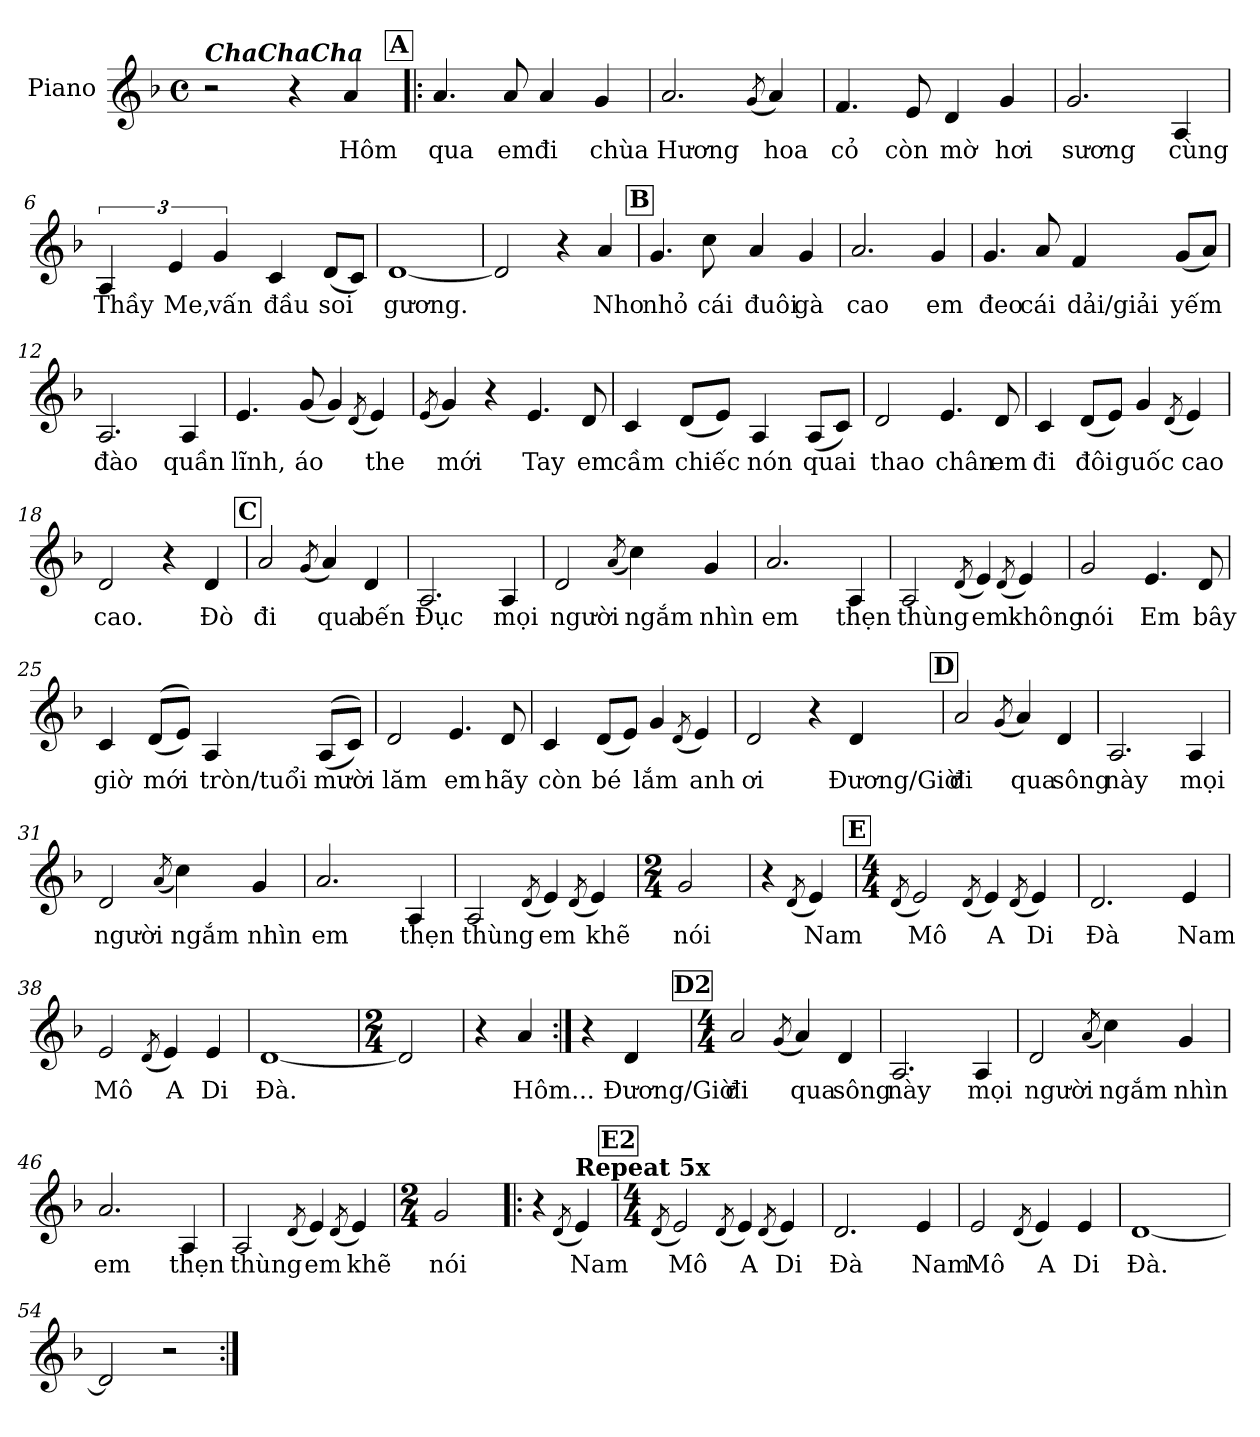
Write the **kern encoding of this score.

**kern	**text
*part1	*part1
*staff1	*staff1
*I"Piano	*
*I'Pno.	*
*clefG2	*
*k[b-]	*
*M4/4	*
*met(c)	*
*MM134	*
=1	=1
!LO:TX:a:Bi:t=ChaChaCha	!
2r	.
4r	.
!	!LO:LY:b
4a/	Hôm
!!LO:REH:place=s1:a:B:fs=14:t=A
=2!|:	=2!|:
!	!LO:LY:b
4.a/	qua
!	!LO:LY:b
8a/	em
!	!LO:LY:b
4a/	đi
!	!LO:LY:b
4g/	chùa
=3	=3
!	!LO:LY:b
2.a/	Hương
(8qg/	.
!	!LO:LY:b
4a/)	hoa
=4	=4
!	!LO:LY:b
4.f/	cỏ
!	!LO:LY:b
8e/	còn
!	!LO:LY:b
4d/	mờ
!	!LO:LY:b
4g/	hơi
=5	=5
!	!LO:LY:b
2.g/	sương
!	!LO:LY:b
4A/	cùng
!!LO:LB:g=z
=6	=6
!	!LO:LY:b
6A/	Thầy
!	!LO:LY:b
6e/	Me,
!	!LO:LY:b
6g/	vấn
!	!LO:LY:b
4c/	đầu
!	!LO:LY:b
(8d/L	soi
8c/J)	.
=7	=7
!	!LO:LY:b
[1d	gương.
=8	=8
2d/]	.
4r	.
!	!LO:LY:b
4a/	Nho
!!LO:REH:place=s1:a:B:fs=14:t=B
=9	=9
!	!LO:LY:b
4.g/	nhỏ
!	!LO:LY:b
8cc\	cái
!	!LO:LY:b
4a/	đuôi
!	!LO:LY:b
4g/	gà
=10	=10
!	!LO:LY:b
2.a/	cao
!	!LO:LY:b
4g/	em
=11	=11
!	!LO:LY:b
4.g/	đeo
!	!LO:LY:b
8a/	cái
!	!LO:LY:b
4f/	dải/giải
!	!LO:LY:b
(8g/L	yếm
8a/J)	.
!!LO:LB:g=z
=12	=12
!	!LO:LY:b
2.A/	đào
!	!LO:LY:b
4A/	quần
=13	=13
!	!LO:LY:b
4.e/	lĩnh,
!	!LO:LY:b
(8g/	áo
4g/)	.
(8qd/	.
!	!LO:LY:b
4e/)	the
=14	=14
(8qe/	.
!	!LO:LY:b
4g/)	mới
4r	.
!	!LO:LY:b
4.e/	Tay
!	!LO:LY:b
8d/	em
=15	=15
!	!LO:LY:b
4c/	cầm
!	!LO:LY:b
(8d/L	chiếc
8e/J)	.
!	!LO:LY:b
4A/	nón
!	!LO:LY:b
(8A/L	quai
8c/J)	.
=16	=16
!	!LO:LY:b
2d/	thao
!	!LO:LY:b
4.e/	chân
!	!LO:LY:b
8d/	em
!!LO:LB:g=z
=17	=17
!	!LO:LY:b
4c/	đi
!	!LO:LY:b
(8d/L	đôi
8e/J)	.
!	!LO:LY:b
4g/	guốc
(8qd/	.
!	!LO:LY:b
4e/)	cao
=18	=18
!	!LO:LY:b
2d/	cao.
4r	.
!	!LO:LY:b
4d/	Đò
!!LO:REH:place=s1:a:B:fs=14:t=C
=19	=19
!	!LO:LY:b
2a/	đi
(8qg/	.
!	!LO:LY:b
4a/)	qua
!	!LO:LY:b
4d/	bến
=20	=20
!	!LO:LY:b
2.A/	Đục
!	!LO:LY:b
4A/	mọi
=21	=21
!	!LO:LY:b
2d/	người
(8qa/	.
!	!LO:LY:b
4cc\)	ngắm
!	!LO:LY:b
4g/	nhìn
=22	=22
!	!LO:LY:b
2.a/	em
!	!LO:LY:b
4A/	thẹn
!!LO:LB:g=z
=23	=23
!	!LO:LY:b
2A/	thùng
(8qd/	.
!	!LO:LY:b
4e/)	em
(8qd/	.
!	!LO:LY:b
4e/)	không
=24	=24
!	!LO:LY:b
2g/	nói
!	!LO:LY:b
4.e/	Em
!	!LO:LY:b
8d/	bây
=25	=25
!	!LO:LY:b
4c/	giờ
!	!LO:LY:b
((8d/L	mới
8e/J))	.
!	!LO:LY:b
4A/	tròn/tuổi
!	!LO:LY:b
((8A/L	mười
8c/J))	.
=26	=26
!	!LO:LY:b
2d/	lăm
!	!LO:LY:b
4.e/	em
!	!LO:LY:b
8d/	hãy
=27	=27
!	!LO:LY:b
4c/	còn
!	!LO:LY:b
(8d/L	bé
8e/J)	.
!	!LO:LY:b
4g/	lắm
(8qd/	.
!	!LO:LY:b
4e/)	anh
!!LO:LB:g=z
=28	=28
!	!LO:LY:b
2d/	ơi
4r	.
!	!LO:LY:b
4d/	Đương/Giờ
!!LO:REH:place=s1:a:B:fs=14:t=D
=29	=29
!	!LO:LY:b
2a/	đi
(8qg/	.
!	!LO:LY:b
4a/)	qua
!	!LO:LY:b
4d/	sông
=30	=30
!	!LO:LY:b
2.A/	này
!	!LO:LY:b
4A/	mọi
=31	=31
!	!LO:LY:b
2d/	người
(8qa/	.
!	!LO:LY:b
4cc\)	ngắm
!	!LO:LY:b
4g/	nhìn
=32	=32
!	!LO:LY:b
2.a/	em
!	!LO:LY:b
4A/	thẹn
=33	=33
!	!LO:LY:b
2A/	thùng
(8qd/	.
!	!LO:LY:b
4e/)	em
(8qd/	.
!	!LO:LY:b
4e/)	khẽ
=34	=34
*M2/4	*
!	!LO:LY:b
2g/	nói
!!LO:LB:g=z
=35	=35
4r	.
(8qd/	.
!	!LO:LY:b
4e/)	Nam
!!LO:REH:place=s1:a:B:fs=14:t=E
=36	=36
*M4/4	*
(8qd/	.
!	!LO:LY:b
2e/)	Mô
(8qd/	.
!	!LO:LY:b
4e/)	A
(8qd/	.
!	!LO:LY:b
4e/)	Di
=37	=37
!	!LO:LY:b
2.d/	Đà
!	!LO:LY:b
4e/	Nam
=38	=38
!	!LO:LY:b
2e/	Mô
(8qd/	.
!	!LO:LY:b
4e/)	A
!	!LO:LY:b
4e/	Di
=39	=39
!	!LO:LY:b
[1d	Đà.
=40	=40
*M2/4	*
2d/]	.
=41	=41
4r	.
!	!LO:LY:b
4a/	Hôm...
!!LO:LB:g=z
=42:|!	=42:|!
4r	.
!	!LO:LY:b
4d/	Đương/Giờ
!!LO:REH:place=s1:a:B:fs=14:t=D2
=43	=43
*M4/4	*
!	!LO:LY:b
2a/	đi
(8qg/	.
!	!LO:LY:b
4a/)	qua
!	!LO:LY:b
4d/	sông
=44	=44
!	!LO:LY:b
2.A/	này
!	!LO:LY:b
4A/	mọi
=45	=45
!	!LO:LY:b
2d/	người
(8qa/	.
!	!LO:LY:b
4cc\)	ngắm
!	!LO:LY:b
4g/	nhìn
=46	=46
!	!LO:LY:b
2.a/	em
!	!LO:LY:b
4A/	thẹn
=47	=47
!	!LO:LY:b
2A/	thùng
(8qd/	.
!	!LO:LY:b
4e/)	em
(8qd/	.
!	!LO:LY:b
4e/)	khẽ
=48	=48
*M2/4	*
!	!LO:LY:b
2g/	nói
!!LO:LB:g=z
=49!|:	=49!|:
4r	.
(8qd/	.
!LO:TX:a:B:t=Repeat 5x	!
!	!LO:LY:b
4e/)	Nam
!!LO:REH:place=s1:a:B:fs=14:t=E2
=50	=50
*M4/4	*
(8qd/	.
!	!LO:LY:b
2e/)	Mô
(8qd/	.
!	!LO:LY:b
4e/)	A
(8qd/	.
!	!LO:LY:b
4e/)	Di
=51	=51
!	!LO:LY:b
2.d/	Đà
!	!LO:LY:b
4e/	Nam
=52	=52
!	!LO:LY:b
2e/	Mô
(8qd/	.
!	!LO:LY:b
4e/)	A
!	!LO:LY:b
4e/	Di
=53	=53
!	!LO:LY:b
[1d	Đà.
=54	=54
2d/]	.
2r	.
=:|!	=:|!
*-	*-
